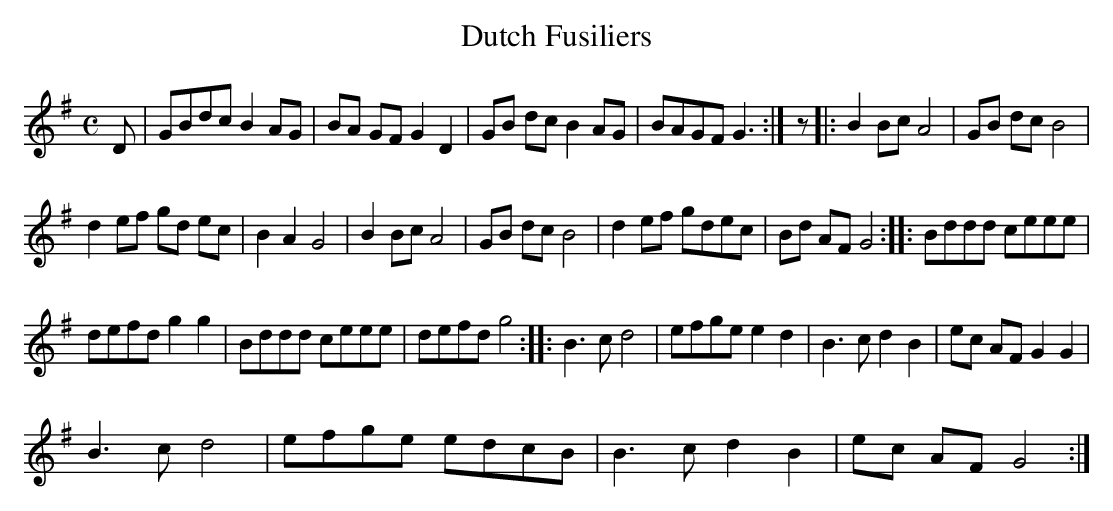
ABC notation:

X:1
T:Dutch Fusiliers
M:C
L:1/8
K:G
D|GBdc B2AG|BA GF G2D2|GB dc B2 AG|BAGF G3:|z|:B2Bc A4|GB dcB4|
d2ef gd ec|B2A2G4|B2Bc A4|GB dc B4|d2ef gdec|Bd AF G4::Bddd ceee|
defd g2g2|Bddd ceee|defd g4::B3c d4|efge e2d2|B3cd2B2|ec AF G2G2|
B3c d4|efge edcB|B3c d2B2|ec AF G4:|
